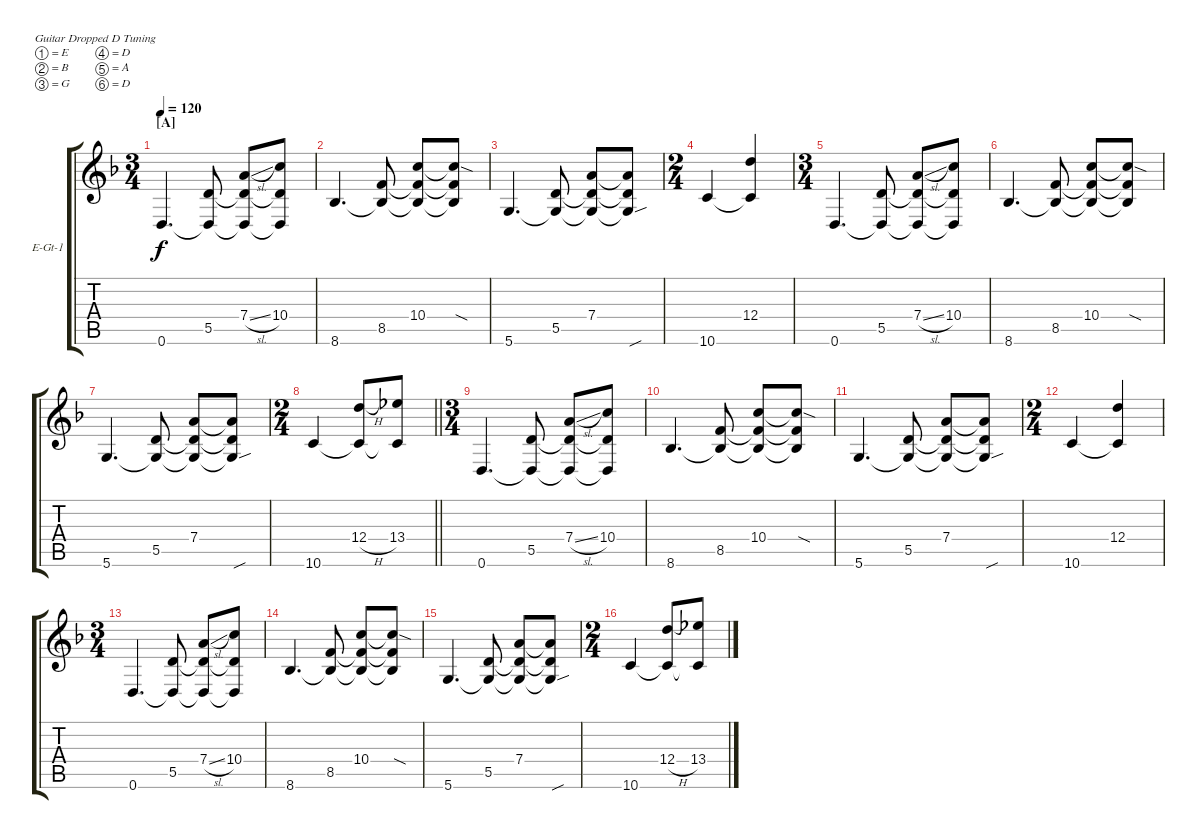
\defaultSystemsLayout 4
\bracketExtendMode groupsimilarinstruments
\firstSystemTrackNameOrientation horizontal
\otherSystemsTrackNameOrientation horizontal
\track ("Electric Guitar 1" "E-Gt-1") {instrument electricguitarclean}
\staff {score tabs}
\tuning (E4 B3 G3 D3 A2 D2)
\ts (3 4)
\section ("A" "")
\tempo 120
\clef g2
\ks f
0.6.4{d dy f instrument electricguitarclean} (5.5 0.6{t}).8 (7.4{sl} 5.5{t} 0.6{t}).8 (10.4 5.5{t} 0.6{t}).8 |
8.6.4{d} (8.5 8.6{t}).8 (10.4 8.5{t} 8.6{t}).8 (10.4{sod t} 8.5{t} 8.6{t}).8 |
5.6.4{d} (5.5 5.6{t}).8 (7.4 5.5{t} 5.6{t}).8 (5.6{sou t} 5.5{t} 7.4{t}).8 |
\ts (2 4)
10.6.4 (12.4 10.6{t}).4 |
\ts (3 4)
0.6.4{d} (5.5 0.6{t}).8 (7.4{sl} 5.5{t} 0.6{t}).8 (10.4 5.5{t} 0.6{t}).8 |
8.6.4{d} (8.5 8.6{t}).8 (10.4 8.5{t} 8.6{t}).8 (10.4{sod t} 8.5{t} 8.6{t}).8 |
5.6.4{d} (5.5 5.6{t}).8 (7.4 5.5{t} 5.6{t}).8 (5.6{sou t} 7.4{t} 5.5{t}).8 |
\ts (2 4)
\barLineRight lightlight
10.6.4 (12.4{h} 10.6{t}).8 (13.4 10.6{t}).8 |
\ts (3 4)
0.6.4{d} (5.5 0.6{t}).8 (7.4{sl} 5.5{t} 0.6{t}).8 (10.4 5.5{t} 0.6{t}).8 |
8.6.4{d} (8.5 8.6{t}).8 (10.4 8.5{t} 8.6{t}).8 (10.4{sod t} 8.5{t} 8.6{t}).8 |
5.6.4{d} (5.5 5.6{t}).8 (7.4 5.5{t} 5.6{t}).8 (5.6{sou t} 5.5{t} 7.4{t}).8 |
\ts (2 4)
10.6.4 (12.4 10.6{t}).4 |
\ts (3 4)
0.6.4{d} (5.5 0.6{t}).8 (7.4{sl} 5.5{t} 0.6{t}).8 (10.4 5.5{t} 0.6{t}).8 |
8.6.4{d} (8.5 8.6{t}).8 (10.4 8.5{t} 8.6{t}).8 (10.4{sod t} 8.5{t} 8.6{t}).8 |
5.6.4{d} (5.5 5.6{t}).8 (7.4 5.5{t} 5.6{t}).8 (5.6{sou t} 7.4{t} 5.5{t}).8 |
\ts (2 4)
10.6.4 (12.4{h} 10.6{t}).8 (13.4 10.6{t}).8
